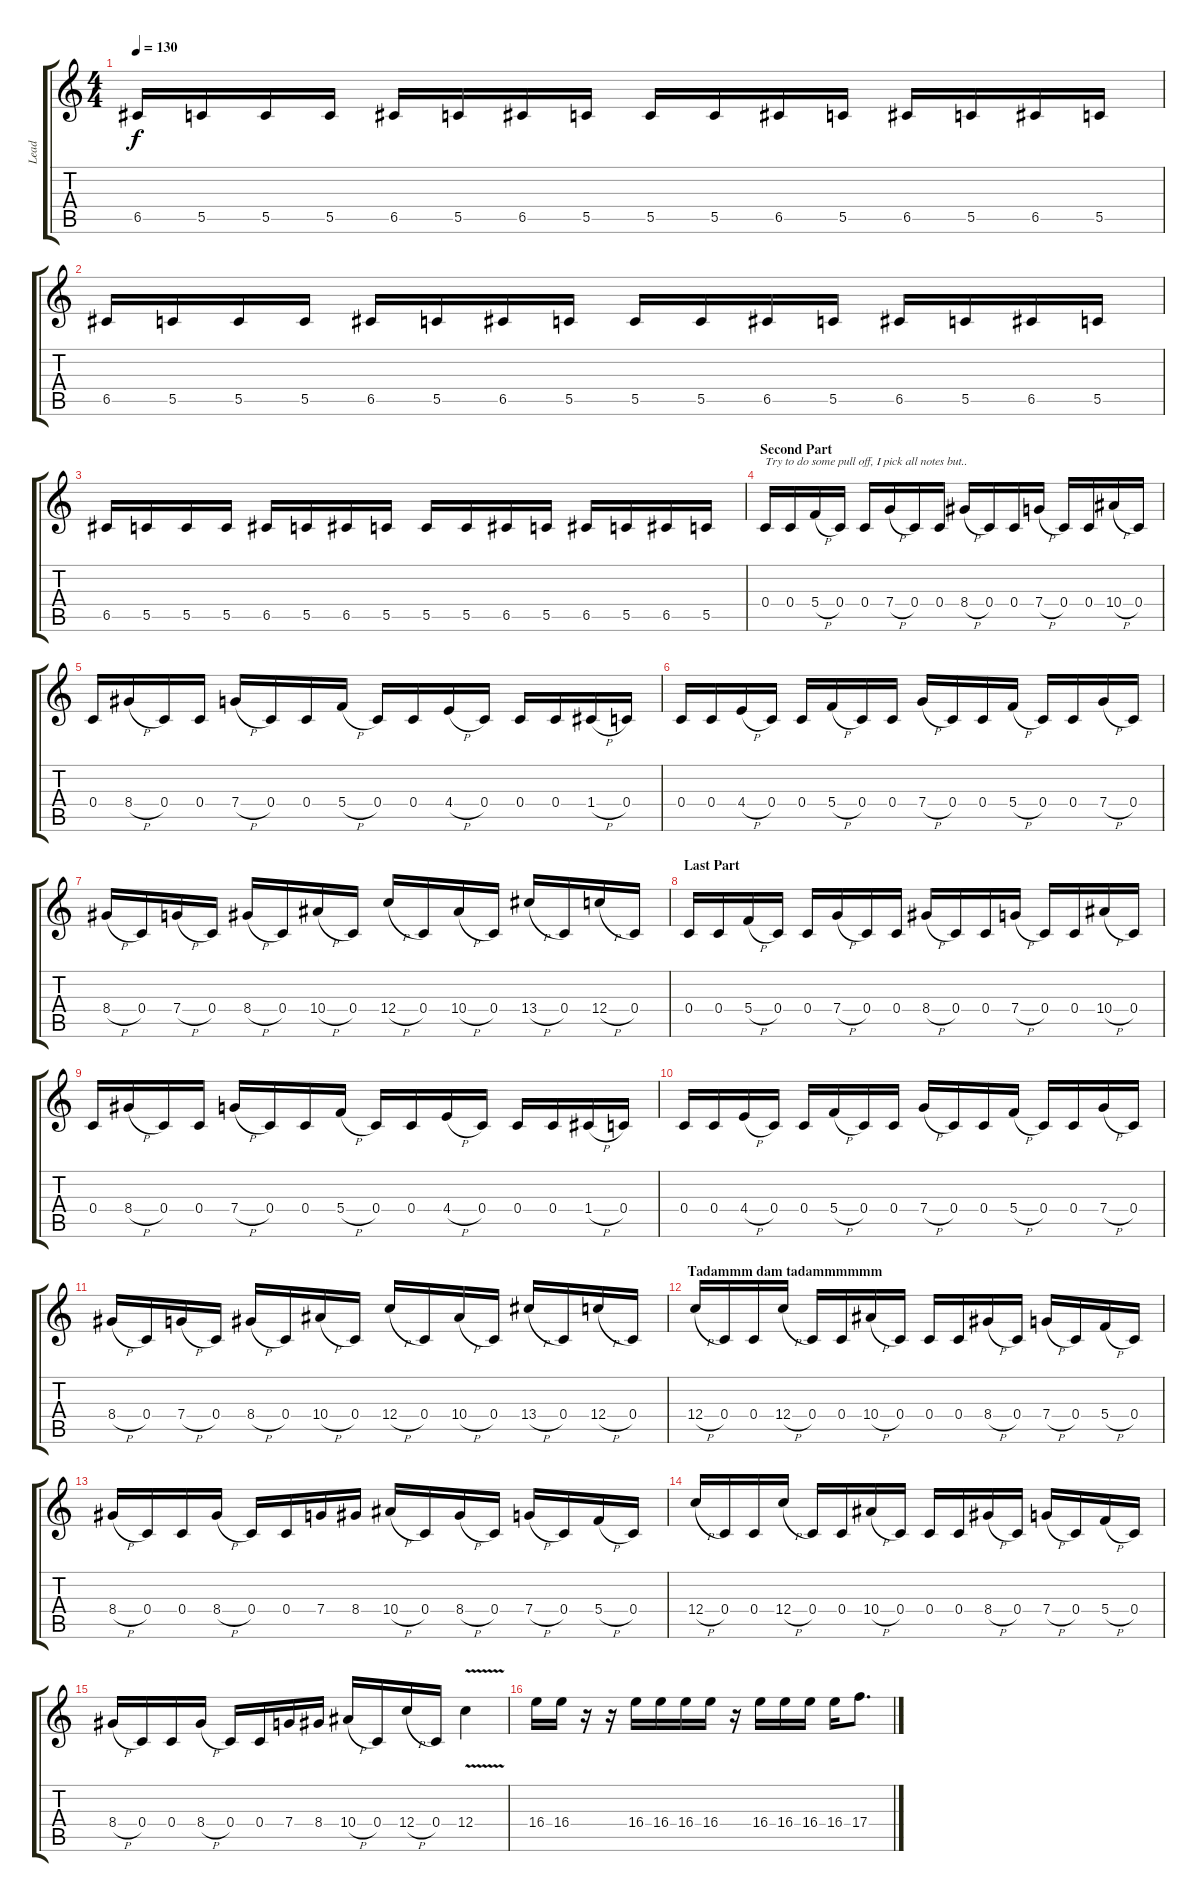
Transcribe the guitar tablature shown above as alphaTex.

\track ("Lead" "Lead") {instrument overdrivenguitar}
\staff {score tabs}
\tuning (D4 A3 F3 C3 G2 C2) {hide}
\ts (4 4)
\tempo 130
\clef g2
\ks c
6.5.16{dy f} 5.5.16 5.5.16 5.5.16 6.5.16 5.5.16 6.5.16 5.5.16 5.5.16 5.5.16 6.5.16 5.5.16 6.5.16 5.5.16 6.5.16 5.5.16 |
6.5.16 5.5.16 5.5.16 5.5.16 6.5.16 5.5.16 6.5.16 5.5.16 5.5.16 5.5.16 6.5.16 5.5.16 6.5.16 5.5.16 6.5.16 5.5.16 |
6.5.16 5.5.16 5.5.16 5.5.16 6.5.16 5.5.16 6.5.16 5.5.16 5.5.16 5.5.16 6.5.16 5.5.16 6.5.16 5.5.16 6.5.16 5.5.16 |
\section ("" "Second Part")
0.4.16{txt "Try to do some pull off, I pick all notes but.."} 0.4.16 5.4{h}.16 0.4.16 0.4.16 7.4{h}.16 0.4.16 0.4.16 8.4{h}.16 0.4.16 0.4.16 7.4{h}.16 0.4.16 0.4.16 10.4{h}.16 0.4.16 |
0.4.16 8.4{h}.16 0.4.16 0.4.16 7.4{h}.16 0.4.16 0.4.16 5.4{h}.16 0.4.16 0.4.16 4.4{h}.16 0.4.16 0.4.16 0.4.16 1.4{h}.16 0.4.16 |
0.4.16 0.4.16 4.4{h}.16 0.4.16 0.4.16 5.4{h}.16 0.4.16 0.4.16 7.4{h}.16 0.4.16 0.4.16 5.4{h}.16 0.4.16 0.4.16 7.4{h}.16 0.4.16 |
8.4{h}.16 0.4.16 7.4{h}.16 0.4.16 8.4{h}.16 0.4.16 10.4{h}.16 0.4.16 12.4{h}.16 0.4.16 10.4{h}.16 0.4.16 13.4{h}.16 0.4.16 12.4{h}.16 0.4.16 |
\section ("" "Last Part")
0.4.16 0.4.16 5.4{h}.16 0.4.16 0.4.16 7.4{h}.16 0.4.16 0.4.16 8.4{h}.16 0.4.16 0.4.16 7.4{h}.16 0.4.16 0.4.16 10.4{h}.16 0.4.16 |
0.4.16 8.4{h}.16 0.4.16 0.4.16 7.4{h}.16 0.4.16 0.4.16 5.4{h}.16 0.4.16 0.4.16 4.4{h}.16 0.4.16 0.4.16 0.4.16 1.4{h}.16 0.4.16 |
0.4.16 0.4.16 4.4{h}.16 0.4.16 0.4.16 5.4{h}.16 0.4.16 0.4.16 7.4{h}.16 0.4.16 0.4.16 5.4{h}.16 0.4.16 0.4.16 7.4{h}.16 0.4.16 |
8.4{h}.16 0.4.16 7.4{h}.16 0.4.16 8.4{h}.16 0.4.16 10.4{h}.16 0.4.16 12.4{h}.16 0.4.16 10.4{h}.16 0.4.16 13.4{h}.16 0.4.16 12.4{h}.16 0.4.16 |
\section ("" "Tadammm dam tadammmmmm")
12.4{h}.16 0.4.16 0.4.16 12.4{h}.16 0.4.16 0.4.16 10.4{h}.16 0.4.16 0.4.16 0.4.16 8.4{h}.16 0.4.16 7.4{h}.16 0.4.16 5.4{h}.16 0.4.16 |
8.4{h}.16 0.4.16 0.4.16 8.4{h}.16 0.4.16 0.4.16 7.4.16 8.4.16 10.4{h}.16 0.4.16 8.4{h}.16 0.4.16 7.4{h}.16 0.4.16 5.4{h}.16 0.4.16 |
12.4{h}.16 0.4.16 0.4.16 12.4{h}.16 0.4.16 0.4.16 10.4{h}.16 0.4.16 0.4.16 0.4.16 8.4{h}.16 0.4.16 7.4{h}.16 0.4.16 5.4{h}.16 0.4.16 |
8.4{h}.16 0.4.16 0.4.16 8.4{h}.16 0.4.16 0.4.16 7.4.16 8.4.16 10.4{h}.16 0.4.16 12.4{h}.16 0.4.16 12.4{v}.4 |
16.4.16 16.4.16 r.16 r.16 16.4.16 16.4.16 16.4.16 16.4.16 r.16 16.4.16 16.4.16 16.4.16 16.4.16 17.4.8{d}
